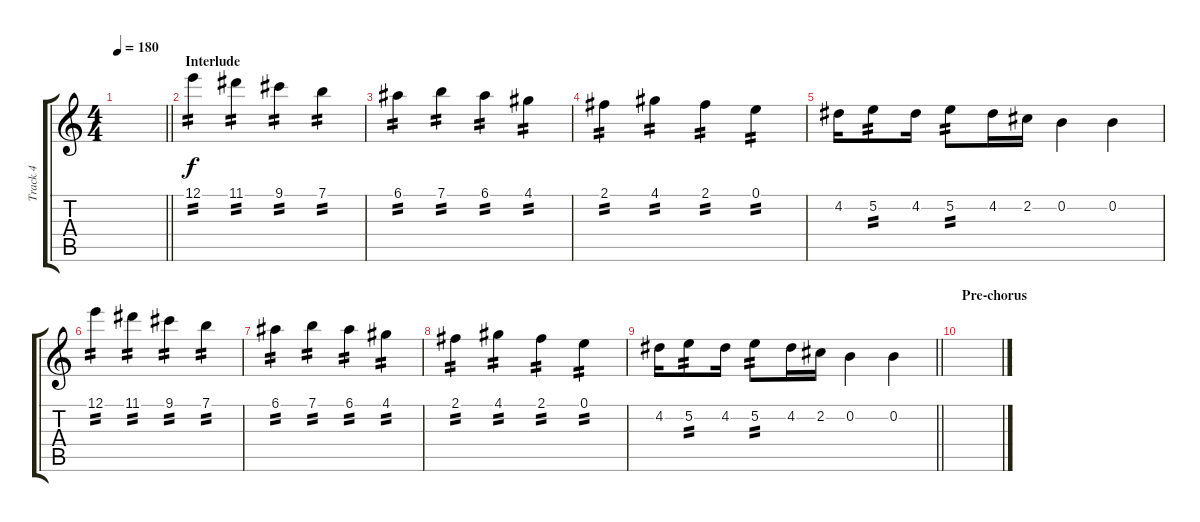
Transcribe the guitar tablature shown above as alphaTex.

\track ("Track 4" "Track 4") {instrument electricguitarjazz}
\staff {score tabs}
\tuning (E4 B3 G3 D3 A2 E2) {hide}
\ts (4 4)
\tempo 180
\clef g2
\barLineRight lightlight
\ks c
|
\section ("" "Interlude")
12.1.4{tp 2 dy f} 11.1.4{tp 2} 9.1.4{tp 2} 7.1.4{tp 2} |
6.1.4{tp 2} 7.1.4{tp 2} 6.1.4{tp 2} 4.1.4{tp 2} |
2.1.4{tp 2} 4.1.4{tp 2} 2.1.4{tp 2} 0.1.4{tp 2} |
4.2.16 5.2.8{tp 2} 4.2.16 5.2.8{tp 2} 4.2.16 2.2.16 0.2.4 0.2.4 |
12.1.4{tp 2} 11.1.4{tp 2} 9.1.4{tp 2} 7.1.4{tp 2} |
6.1.4{tp 2} 7.1.4{tp 2} 6.1.4{tp 2} 4.1.4{tp 2} |
2.1.4{tp 2} 4.1.4{tp 2} 2.1.4{tp 2} 0.1.4{tp 2} |
\barLineRight lightlight
4.2.16 5.2.8{tp 2} 4.2.16 5.2.8{tp 2} 4.2.16 2.2.16 0.2.4 0.2.4 |
\section ("" "Pre-chorus")
